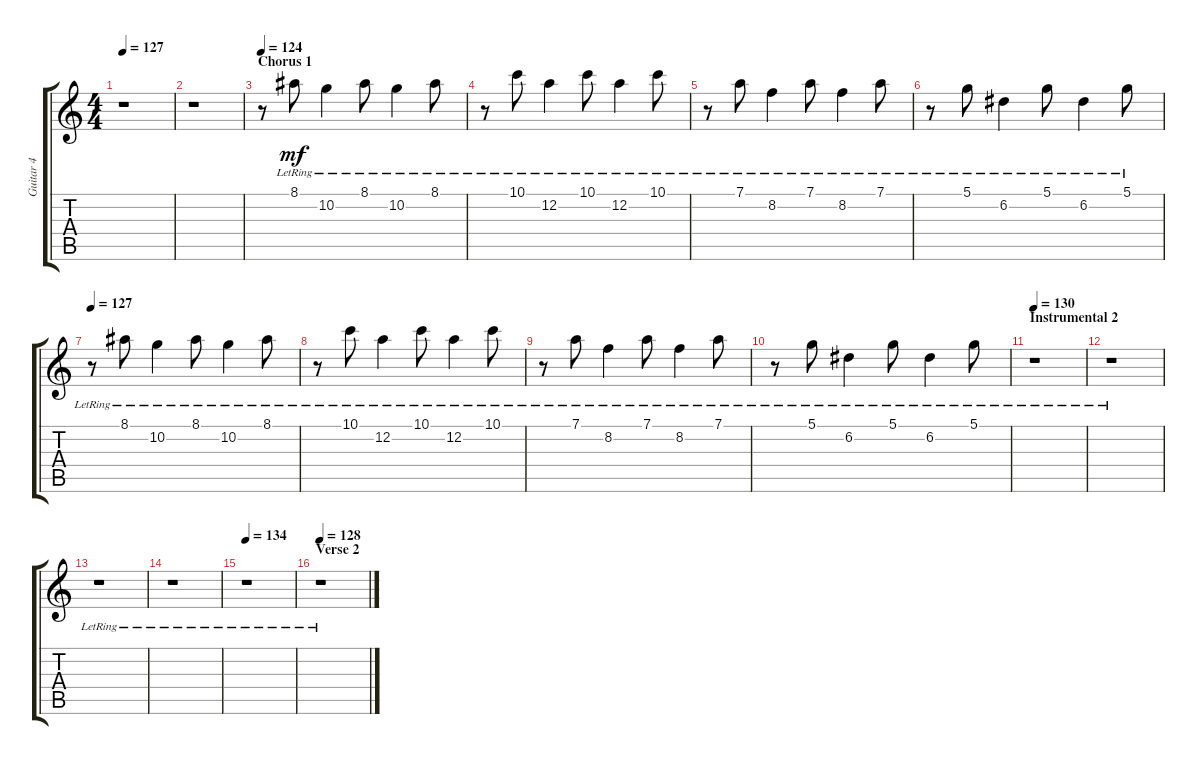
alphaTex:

\track ("Guitar 4" "Guitar 4") {instrument acousticguitarsteel}
\staff {score tabs}
\tuning (D4 A3 F3 C3 G2 C2) {hide}
\ts (4 4)
\tempo 127
\clef g2
\ks c
r.1{dy f} |
r.1 |
\section ("" "Chorus 1")
\tempo 124
r.8 8.1{lr}.8{dy mf} 10.2{lr}.4 8.1{lr}.8 10.2{lr}.4 8.1{lr}.8 |
r.8 10.1{lr}.8 12.2{lr}.4 10.1{lr}.8 12.2{lr}.4 10.1{lr}.8 |
r.8 7.1{lr}.8 8.2{lr}.4 7.1{lr}.8 8.2{lr}.4 7.1{lr}.8 |
r.8 5.1{lr}.8 6.2{lr}.4 5.1{lr}.8 6.2{lr}.4 5.1{lr}.8 |
\tempo 127
r.8 8.1{lr}.8 10.2{lr}.4 8.1{lr}.8 10.2{lr}.4 8.1{lr}.8 |
r.8 10.1{lr}.8 12.2{lr}.4 10.1{lr}.8 12.2{lr}.4 10.1{lr}.8 |
r.8 7.1{lr}.8 8.2{lr}.4 7.1{lr}.8 8.2{lr}.4 7.1{lr}.8 |
r.8 5.1{lr}.8 6.2{lr}.4 5.1{lr}.8 6.2{lr}.4 5.1{lr}.8 |
\section ("" "Instrumental 2")
\tempo 130
r.1 |
r.1 |
r.1 |
r.1 |
\tempo 134
r.1 |
\section ("" "Verse 2")
\tempo 128
r.1
